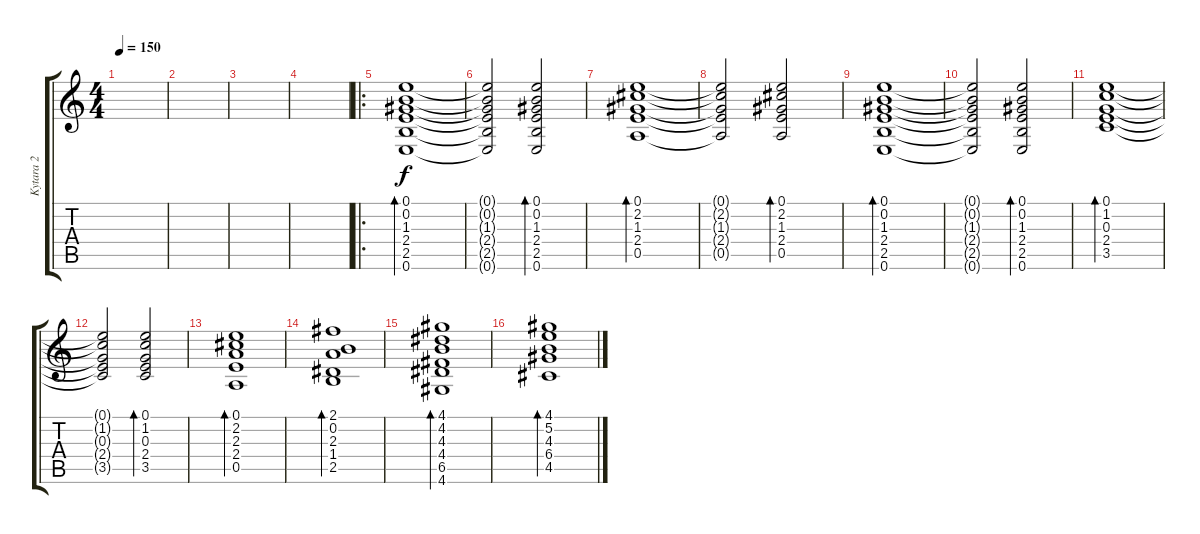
\track ("Kytara 2" "Kytara 2") {instrument acousticguitarsteel}
\staff {score tabs}
\tuning (E4 B3 G3 D3 A2 E2) {hide}
\ts (4 4)
\tempo 150
\clef g2
\ks c
|
|
|
|
\ro
(0.1 0.2 1.3 2.4 2.5 0.6).1{bd 60} |
(0.1{t} 0.2{t} 1.3{t} 2.4{t} 2.5{t} 0.6{t}).2 (0.1 0.2 1.3 2.4 2.5 0.6).2{bd 120} |
(0.1 2.2 1.3 2.4 0.5).1{bd 60} |
(0.1{t} 2.2{t} 1.3{t} 2.4{t} 0.5{t}).2 (0.1 2.2 1.3 2.4 0.5).2{bd 60} |
(0.1 0.2 1.3 2.4 2.5 0.6).1{bd 60} |
(0.1{t} 0.2{t} 1.3{t} 2.4{t} 2.5{t} 0.6{t}).2 (0.1 0.2 1.3 2.4 2.5 0.6).2{bd 120} |
(0.1 1.2 0.3 2.4 3.5).1{bd 60} |
(0.1{t} 1.2{t} 0.3{t} 2.4{t} 3.5{t}).2 (0.1 1.2 0.3 2.4 3.5).2{bd 60} |
(0.1 2.2 2.3 2.4 0.5).1{bd 60} |
(2.1 0.2 2.3 1.4 2.5).1{bd 60} |
(4.1 4.2 4.3 4.4 6.5 4.6).1{bd 60} |
(4.1 5.2 4.3 6.4 4.5).1{bd 60}
